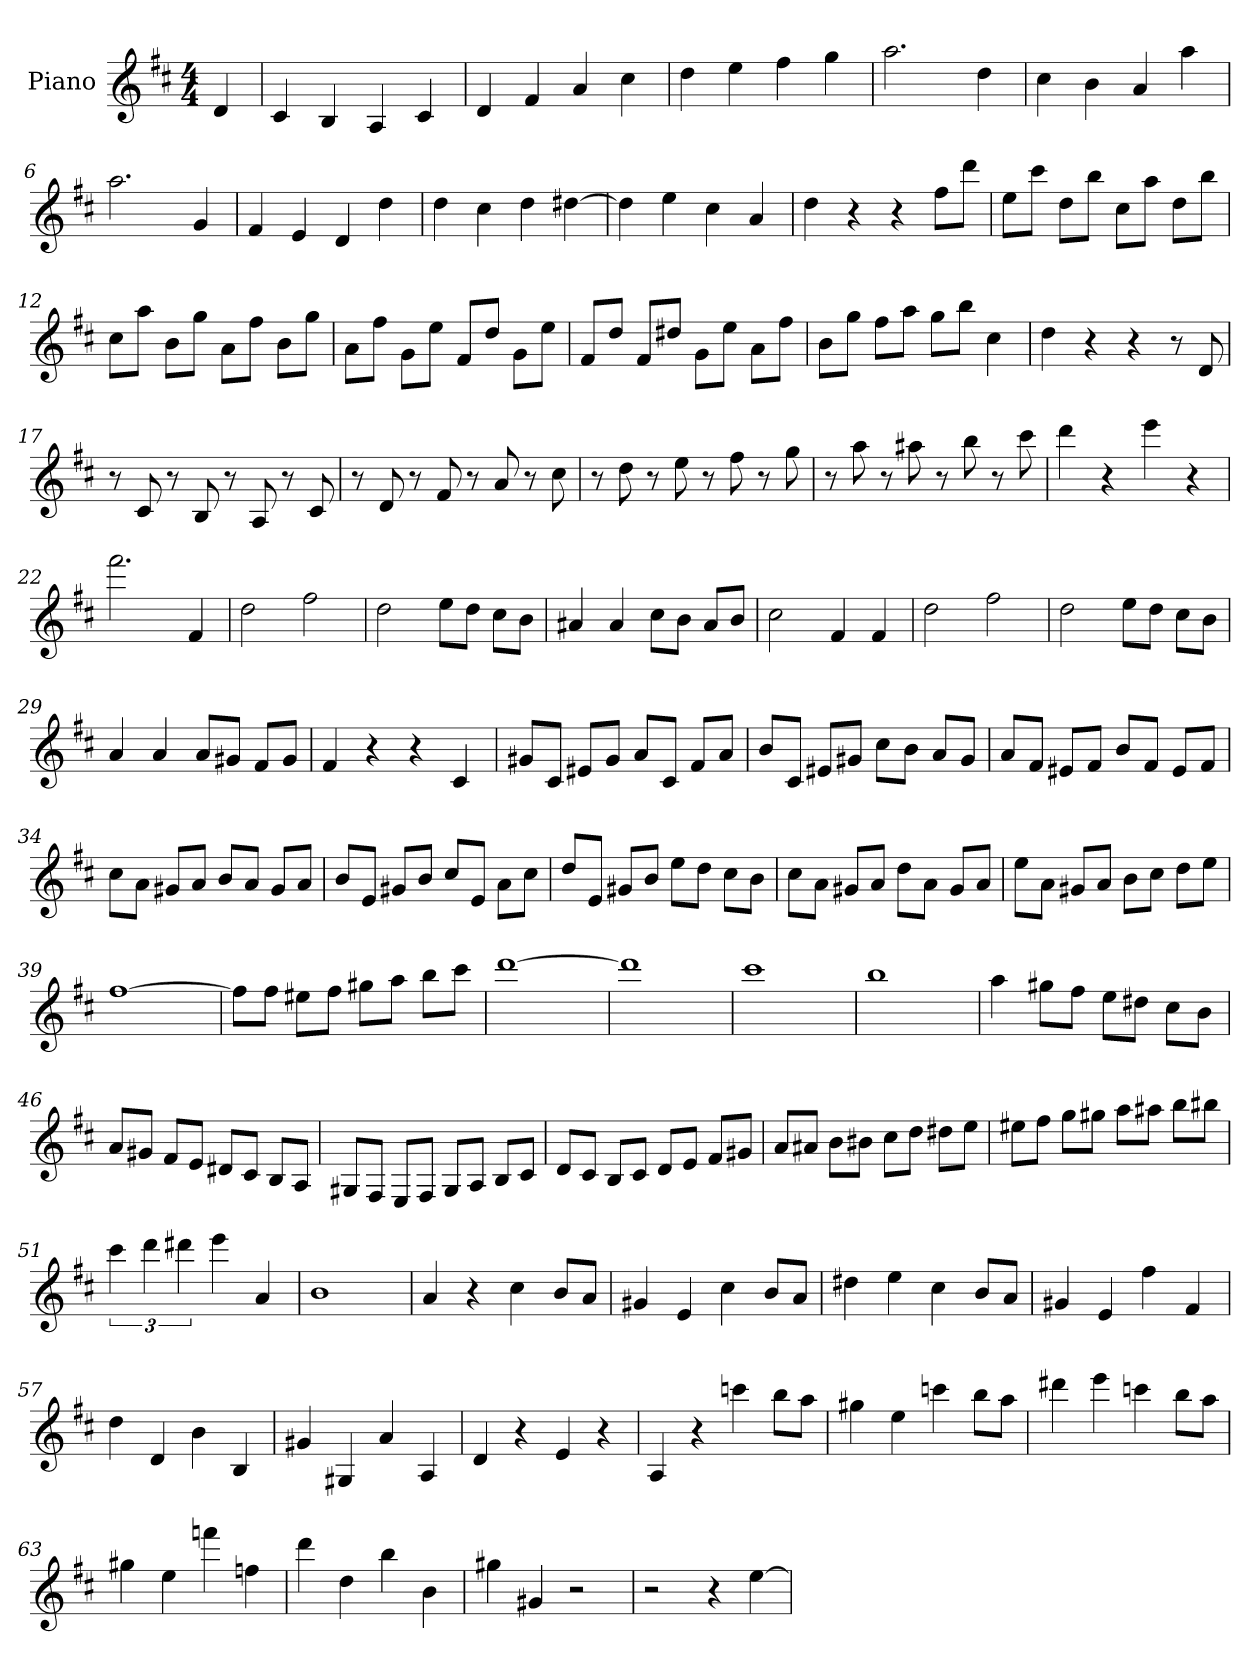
**kern
*part1
*staff1
*I"Piano
*I'Pno
*clefG2
*k[f#c#]
*D:
*M4/4
*MM240
=
4d
=1
4c#
4B
4A
4c#
=2
4d
4f#
4a
4cc#
=3
4dd
4ee
4ff#
4gg
=4
2.aa
4dd
=5
4cc#
4b
4a
4aa
=6
2.aa
4g
=7
4f#
4e
4d
4dd
=8
4dd
4cc#
4dd
[4dd#X
=9
4dd#]
4ee
4cc#
4a
=10
4dd
4r
4r
8ff#\L
8ddd\J
=11
8ee\L
8ccc#\J
8dd\L
8bb\J
8cc#\L
8aa\J
8dd\L
8bb\J
=12
8cc#\L
8aa\J
8b\L
8gg\J
8a\L
8ff#\J
8b\L
8gg\J
=13
8a\L
8ff#\J
8g\L
8ee\J
8f#/L
8dd/J
8g\L
8ee\J
=14
8f#/L
8dd/J
8f#/L
8dd#X/J
8g\L
8ee\J
8a\L
8ff#\J
=15
8b\L
8gg\J
8ff#\L
8aa\J
8gg\L
8bb\J
4cc#
=16
4dd
4r
4r
8r
8d
=17
8r
8c#
8r
8B
8r
8A
8r
8c#
=18
8r
8d
8r
8f#
8r
8a
8r
8cc#
=19
8r
8dd
8r
8ee
8r
8ff#
8r
8gg
=20
8r
8aa
8r
8aa#X
8r
8bb
8r
8ccc#
=21
4ddd
4r
4eee
4r
=22
2.fff#
4f#
=23
2dd
2ff#
=24
2dd
8ee\L
8dd\J
8cc#\L
8b\J
=25
4a#X
4a#
8cc#\L
8b\J
8a#/L
8b/J
=26
2cc#
4f#
4f#
=27
2dd
2ff#
=28
2dd
8ee\L
8dd\J
8cc#\L
8b\J
=29
4a
4a
8a/L
8g#X/J
8f#/L
8g#/J
=30
4f#
4r
4r
4c#
=31
8g#X/L
8c#/J
8e#X/L
8g#/J
8a/L
8c#/J
8f#/L
8a/J
=32
8b/L
8c#/J
8e#X/L
8g#X/J
8cc#\L
8b\J
8a/L
8g#/J
=33
8a/L
8f#/J
8e#X/L
8f#/J
8b/L
8f#/J
8e#/L
8f#/J
=34
8cc#\L
8a\J
8g#X/L
8a/J
8b/L
8a/J
8g#/L
8a/J
=35
8b/L
8e/J
8g#X/L
8b/J
8cc#/L
8e/J
8a\L
8cc#\J
=36
8dd/L
8e/J
8g#X/L
8b/J
8ee\L
8dd\J
8cc#\L
8b\J
=37
8cc#\L
8a\J
8g#X/L
8a/J
8dd\L
8a\J
8g#/L
8a/J
=38
8ee\L
8a\J
8g#X/L
8a/J
8b\L
8cc#\J
8dd\L
8ee\J
=39
[1ff#
=40
8ff#\L]
8ff#\J
8ee#X\L
8ff#\J
8gg#X\L
8aa\J
8bb\L
8ccc#\J
=41
[1ddd
=42
1ddd]
=43
1ccc#
=44
1bb
=45
4aa
8gg#X\L
8ff#\J
8ee\L
8dd#X\J
8cc#\L
8b\J
=46
8a/L
8g#X/J
8f#/L
8e/J
8d#X/L
8c#/J
8B/L
8A/J
=47
8G#X/L
8F#/J
8E/L
8F#/J
8G#/L
8A/J
8B/L
8c#/J
=48
8d/L
8c#/J
8B/L
8c#/J
8d/L
8e/J
8f#/L
8g#X/J
=49
8a/L
8a#X/J
8b\L
8b#X\J
8cc#\L
8dd\J
8dd#X\L
8ee\J
=50
8ee#X\L
8ff#\J
8gg\L
8gg#X\J
8aa\L
8aa#X\J
8bb\L
8bb#X\J
=51
6ccc#
6ddd
6ddd#X
4eee
4a
=52
1b
=53
4a
4r
4cc#
8b/L
8a/J
=54
4g#X
4e
4cc#
8b/L
8a/J
=55
4dd#X
4ee
4cc#
8b/L
8a/J
=56
4g#X
4e
4ff#
4f#
=57
4dd
4d
4b
4B
=58
4g#X
4G#X
4a
4A
=59
4d
4r
4e
4r
=60
4A
4r
4cccn
8bb\L
8aa\J
=61
4gg#X
4ee
4cccn
8bb\L
8aa\J
=62
4ddd#X
4eee
4cccn
8bb\L
8aa\J
=63
4gg#X
4ee
4fffn
4ffn
=64
4ddd
4dd
4bb
4b
=65
4gg#X
4g#X
2r
=66
2r
4r
[4ee
=
*-
